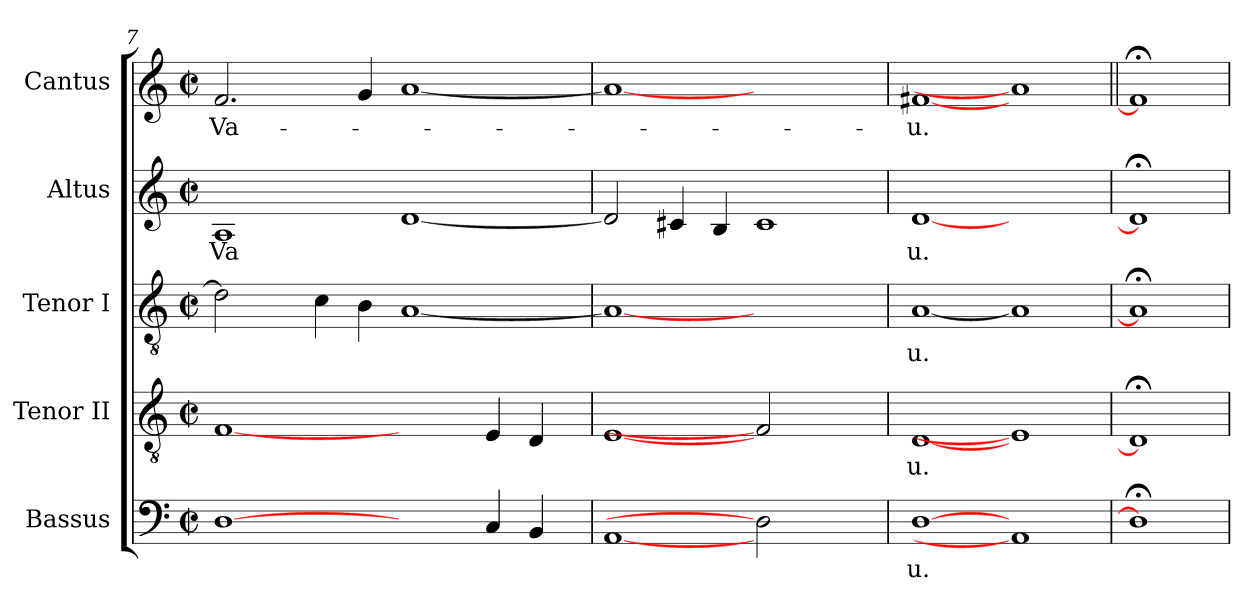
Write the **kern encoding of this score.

**kern	**text	**kern	**text	**kern	**text	**kern	**text	**kern	**text
*part5	*part5	*part4	*part4	*part3	*part3	*part2	*part2	*part1	*part1
*staff5	*staff5	*staff4	*staff4	*staff3	*staff3	*staff2	*staff2	*staff1	*staff1
*I"Bassus	*	*I"Tenor II	*	*I"Tenor I	*	*I"Altus	*	*I"Cantus	*
!!LO:LB:g=z
*clefF4	*	*clefGv2	*	*clefGv2	*	*clefG2	*	*clefG2	*
*M2/2	*	*M2/2	*	*M2/2	*	*M2/2	*	*M2/2	*
*met(c|)	*	*met(c|)	*	*met(c|)	*	*met(c|)	*	*met(c|)	*
=7	=7	=7	=7	=7	=7	=7	=7	=7	=7
!	!	!	!	!	!	!	!LO:LY:b:cj	!	!LO:LY:b
*^	*	*^	*	*^	*	*	*	*	*
[1D	4ryy	.	[1F	4ryy	.	2d\]	4ryy	.	1A	Va	2.f/	Va-
.	16..ryy	.	.	16..ryy	.	.	16..ryy	.	.	.	.	.
.	1ryy	.	.	1ryy	.	.	1ryy	.	.	.	.	.
.	.	.	.	.	.	4c\	.	.	.	.	.	.
.	.	.	.	.	.	4B\	.	.	.	.	4g/	.
2ryy	.	.	2ryy	.	.	[<1A	.	.	[<1d	.	[<1a	.
.	2ryy	.	.	2ryy	.	.	2ryy	.	.	.	.	.
4C/	.	.	4E/	.	.	.	.	.	.	.	.	.
4BB/	.	.	4D/	.	.	.	.	.	.	.	.	.
.	8ryy	.	.	8ryy	.	.	8ryy	.	.	.	.	.
.	64ryy	.	.	64ryy	.	.	64ryy	.	.	.	.	.
*v	*v	*	*	*	*	*v	*v	*	*	*	*	*
*	*	*v	*v	*	*	*	*	*	*	*
=8	=8	=8	=8	=8	=8	=8	=8	=8	=8
[1AA	.	[1E	.	1A_	.	2d/]	.	1a_	.
.	.	.	.	.	.	4c#X/	.	.	.
.	.	.	.	.	.	4B/	.	.	.
2D]	.	2F]	.	1ryy	.	1c#	.	1ryy	.
2ryy	.	2ryy	.	.	.	.	.	.	.
=9	=9	=9	=9	=9	=9	=9	=9	=9	=9
!	!LO:LY:b:cj	!	!LO:LY:b:cj	!	!LO:LY:b:cj	!	!LO:LY:b:cj	!	!LO:LY:b:cj
[1D	u.	[1D	-u.	[1A	u.	[1d	u.	[1f#X	-u.
1AA]	.	1E]	.	1A]	.	1ryy	.	1a]	.
=10	=10||	=10	=10||	=10	=10||	=10	=10||	=10||	=10||
1D;<]	.	1D;<]	.	1A;<]	.	1d;<]	.	1f#;<]	.
=	=	=	=	=	=	=	=	=	=
*-	*-	*-	*-	*-	*-	*-	*-	*-	*-
